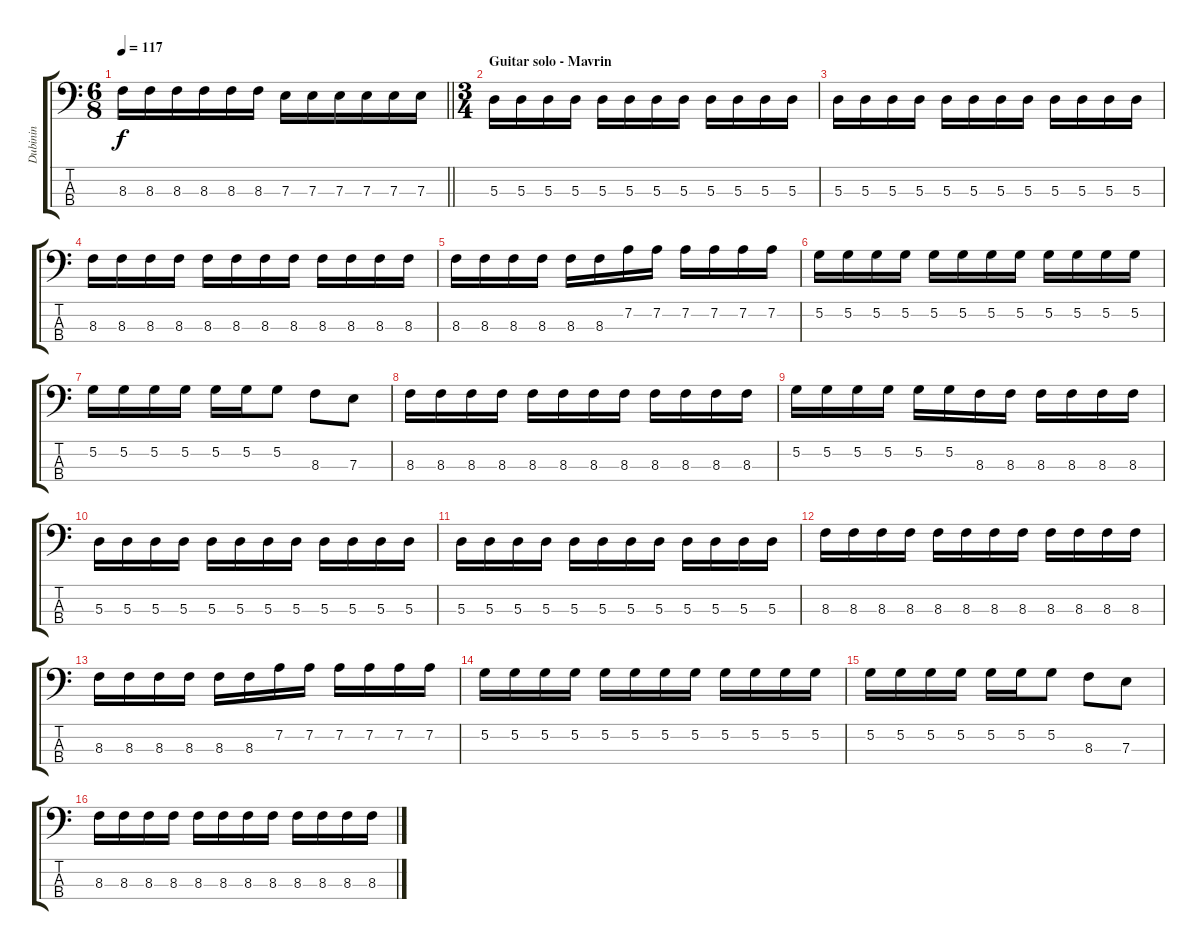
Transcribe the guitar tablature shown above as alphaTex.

\track ("Dubinin" "Dubinin") {instrument electricbassfinger}
\staff {score tabs}
\tuning (G2 D2 A1 E1) {hide}
\ts (6 8)
\tempo 117
\clef f4
\barLineRight lightlight
\ks c
8.3.16{dy f} 8.3.16 8.3.16 8.3.16 8.3.16 8.3.16 7.3.16 7.3.16 7.3.16 7.3.16 7.3.16 7.3.16 |
\ts (3 4)
\section ("" "Guitar solo - Mavrin")
5.3.16 5.3.16 5.3.16 5.3.16 5.3.16 5.3.16 5.3.16 5.3.16 5.3.16 5.3.16 5.3.16 5.3.16 |
5.3.16 5.3.16 5.3.16 5.3.16 5.3.16 5.3.16 5.3.16 5.3.16 5.3.16 5.3.16 5.3.16 5.3.16 |
8.3.16 8.3.16 8.3.16 8.3.16 8.3.16 8.3.16 8.3.16 8.3.16 8.3.16 8.3.16 8.3.16 8.3.16 |
8.3.16 8.3.16 8.3.16 8.3.16 8.3.16 8.3.16 7.2.16 7.2.16 7.2.16 7.2.16 7.2.16 7.2.16 |
5.2.16 5.2.16 5.2.16 5.2.16 5.2.16 5.2.16 5.2.16 5.2.16 5.2.16 5.2.16 5.2.16 5.2.16 |
5.2.16 5.2.16 5.2.16 5.2.16 5.2.16 5.2.16 5.2.8 8.3.8 7.3.8 |
8.3.16 8.3.16 8.3.16 8.3.16 8.3.16 8.3.16 8.3.16 8.3.16 8.3.16 8.3.16 8.3.16 8.3.16 |
5.2.16 5.2.16 5.2.16 5.2.16 5.2.16 5.2.16 8.3.16 8.3.16 8.3.16 8.3.16 8.3.16 8.3.16 |
5.3.16 5.3.16 5.3.16 5.3.16 5.3.16 5.3.16 5.3.16 5.3.16 5.3.16 5.3.16 5.3.16 5.3.16 |
5.3.16 5.3.16 5.3.16 5.3.16 5.3.16 5.3.16 5.3.16 5.3.16 5.3.16 5.3.16 5.3.16 5.3.16 |
8.3.16 8.3.16 8.3.16 8.3.16 8.3.16 8.3.16 8.3.16 8.3.16 8.3.16 8.3.16 8.3.16 8.3.16 |
8.3.16 8.3.16 8.3.16 8.3.16 8.3.16 8.3.16 7.2.16 7.2.16 7.2.16 7.2.16 7.2.16 7.2.16 |
5.2.16 5.2.16 5.2.16 5.2.16 5.2.16 5.2.16 5.2.16 5.2.16 5.2.16 5.2.16 5.2.16 5.2.16 |
5.2.16 5.2.16 5.2.16 5.2.16 5.2.16 5.2.16 5.2.8 8.3.8 7.3.8 |
8.3.16 8.3.16 8.3.16 8.3.16 8.3.16 8.3.16 8.3.16 8.3.16 8.3.16 8.3.16 8.3.16 8.3.16
